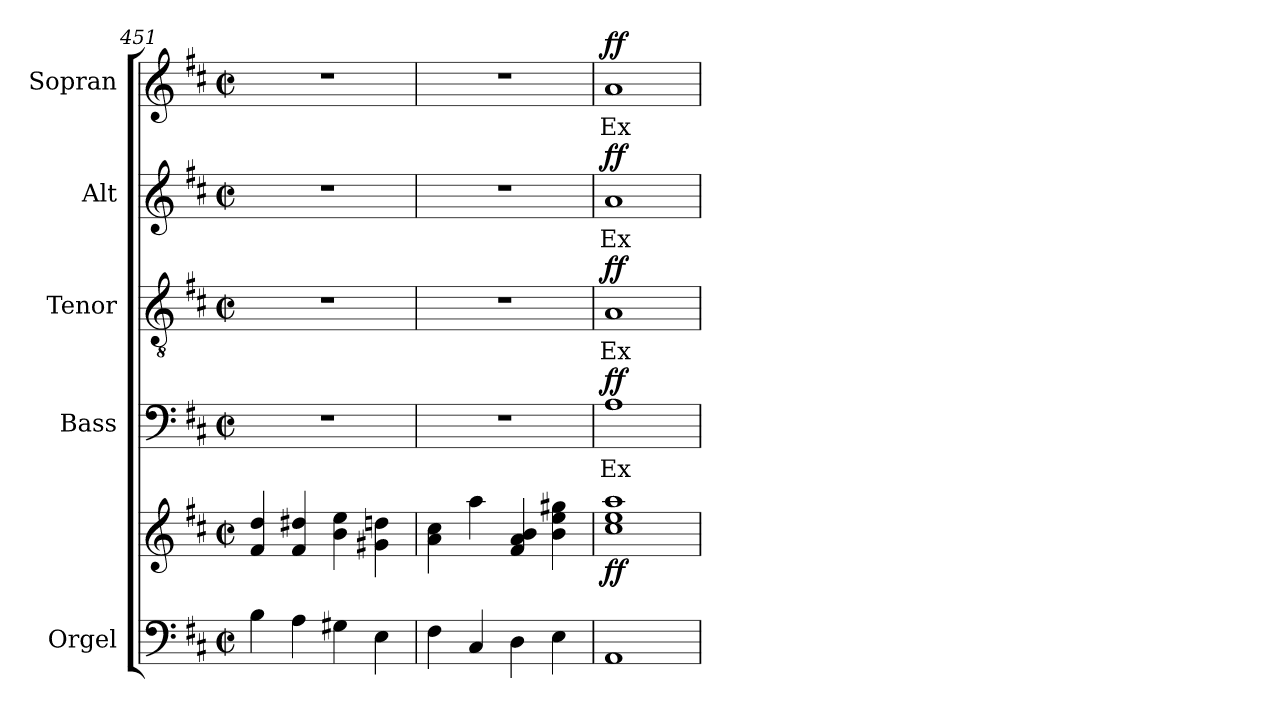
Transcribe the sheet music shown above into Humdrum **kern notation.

**kern	**kern	**dynam	**kern	**text	**dynam	**kern	**text	**dynam	**kern	**text	**dynam	**kern	**text	**dynam
*part5	*part5	*part5	*part4	*part4	*part4	*part3	*part3	*part3	*part2	*part2	*part2	*part1	*part1	*part1
*staff6	*staff5	*staff5/6	*staff4	*staff4	*staff4	*staff3	*staff3	*staff3	*staff2	*staff2	*staff2	*staff1	*staff1	*staff1
*I"Orgel	*	*	*I"Bass	*	*	*I"Tenor	*	*	*I"Alt	*	*	*I"Sopran	*	*
*I'Org.	*	*	*I'B.	*	*	*I'T.	*	*	*I'A.	*	*	*I'S.	*	*
*clefF4	*clefG2	*	*clefF4	*	*	*clefGv2	*	*	*clefG2	*	*	*clefG2	*	*
*k[f#c#]	*k[f#c#]	*	*k[f#c#]	*	*	*k[f#c#]	*	*	*k[f#c#]	*	*	*k[f#c#]	*	*
*D:	*D:	*	*D:	*	*	*D:	*	*	*D:	*	*	*D:	*	*
*M2/2	*M2/2	*	*M2/2	*	*	*M2/2	*	*	*M2/2	*	*	*M2/2	*	*
*met(c|)	*met(c|)	*	*met(c|)	*	*	*met(c|)	*	*	*met(c|)	*	*	*met(c|)	*	*
=451	=451	=451	=451	=451	=451	=451	=451	=451	=451	=451	=451	=451	=451	=451
4B\	4f#/ 4dd/	.	1r	.	.	1r	.	.	1r	.	.	1r	.	.
4A\	4f#/ 4dd#X/	.	.	.	.	.	.	.	.	.	.	.	.	.
4G#X\	4b\ 4ee\	.	.	.	.	.	.	.	.	.	.	.	.	.
4E\	4g#X\ 4ddn\	.	.	.	.	.	.	.	.	.	.	.	.	.
=452	=452	=452	=452	=452	=452	=452	=452	=452	=452	=452	=452	=452	=452	=452
4F#\	4a\ 4cc#\	.	1r	.	.	1r	.	.	1r	.	.	1r	.	.
4C#/	4aa\	.	.	.	.	.	.	.	.	.	.	.	.	.
4D\	4f#/ 4a/ 4b/	.	.	.	.	.	.	.	.	.	.	.	.	.
4E\	4b\ 4ee\ 4gg#X\	.	.	.	.	.	.	.	.	.	.	.	.	.
=453	=453	=453	=453	=453	=453	=453	=453	=453	=453	=453	=453	=453	=453	=453
!	!	!LO:DY:b	!	!LO:LY:b	!LO:DY:a	!	!LO:LY:b	!LO:DY:a	!	!LO:LY:b	!LO:DY:a	!	!LO:LY:b	!LO:DY:a
1AA	1cc# 1ee 1aa	ff	1A	Ex-	ff	1A	Ex-	ff	1a	Ex-	ff	1a	Ex-	ff
=	=	=	=	=	=	=	=	=	=	=	=	=	=	=
*-	*-	*-	*-	*-	*-	*-	*-	*-	*-	*-	*-	*-	*-	*-
